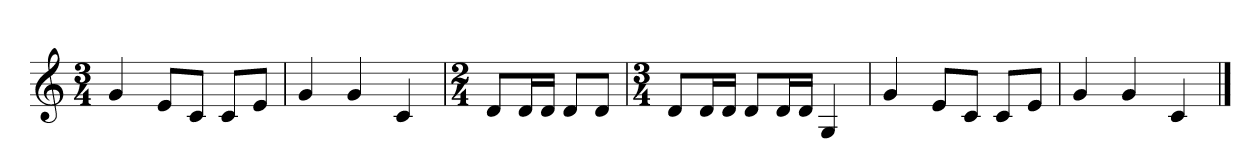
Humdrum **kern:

**kern
*part1
*staff1
*k[]
*M3/4
*MM120
=1
4g
8eL
8cJ
8cL
8eJ
=2
4g
4g
4c
=3
*M2/4
8dL
16dL
16dJJ
8dL
8dJ
=4
*M3/4
8dL
16dL
16dJJ
8dL
16dL
16dJJ
4G
=5
4g
8eL
8cJ
8cL
8eJ
=6
4g
4g
4c
==
*-
